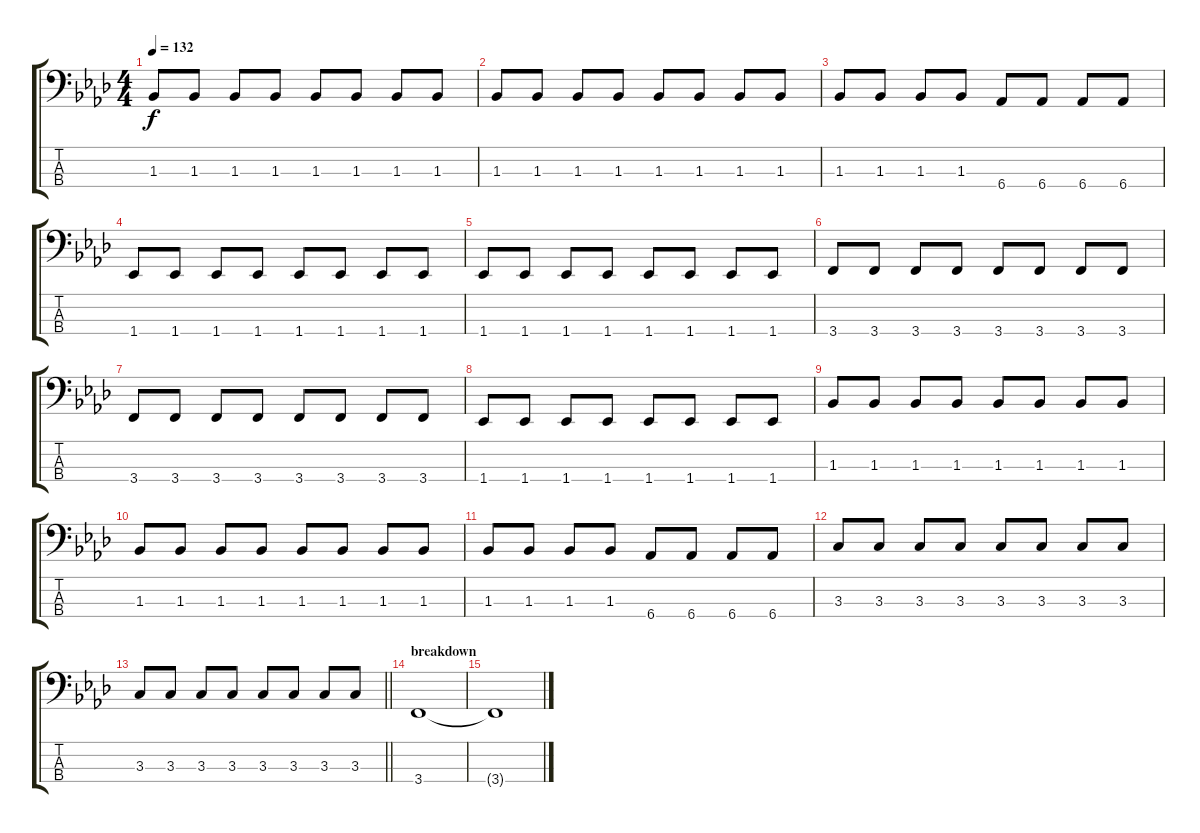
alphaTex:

\track "" {instrument electricbasspick}
\staff {score tabs}
\tuning (G2 D2 A1 D1) {hide}
\ts (4 4)
\tempo 132
\clef f4
\ks fminor
1.3.8{dy f} 1.3.8 1.3.8 1.3.8 1.3.8 1.3.8 1.3.8 1.3.8 |
1.3.8 1.3.8 1.3.8 1.3.8 1.3.8 1.3.8 1.3.8 1.3.8 |
1.3.8 1.3.8 1.3.8 1.3.8 6.4.8 6.4.8 6.4.8 6.4.8 |
1.4.8 1.4.8 1.4.8 1.4.8 1.4.8 1.4.8 1.4.8 1.4.8 |
1.4.8 1.4.8 1.4.8 1.4.8 1.4.8 1.4.8 1.4.8 1.4.8 |
3.4.8 3.4.8 3.4.8 3.4.8 3.4.8 3.4.8 3.4.8 3.4.8 |
3.4.8 3.4.8 3.4.8 3.4.8 3.4.8 3.4.8 3.4.8 3.4.8 |
1.4.8 1.4.8 1.4.8 1.4.8 1.4.8 1.4.8 1.4.8 1.4.8 |
1.3.8 1.3.8 1.3.8 1.3.8 1.3.8 1.3.8 1.3.8 1.3.8 |
1.3.8 1.3.8 1.3.8 1.3.8 1.3.8 1.3.8 1.3.8 1.3.8 |
1.3.8 1.3.8 1.3.8 1.3.8 6.4.8 6.4.8 6.4.8 6.4.8 |
3.3.8 3.3.8 3.3.8 3.3.8 3.3.8 3.3.8 3.3.8 3.3.8 |
\barLineRight lightlight
3.3.8 3.3.8 3.3.8 3.3.8 3.3.8 3.3.8 3.3.8 3.3.8 |
\section ("" "breakdown")
3.4.1 |
3.4{t}.1
